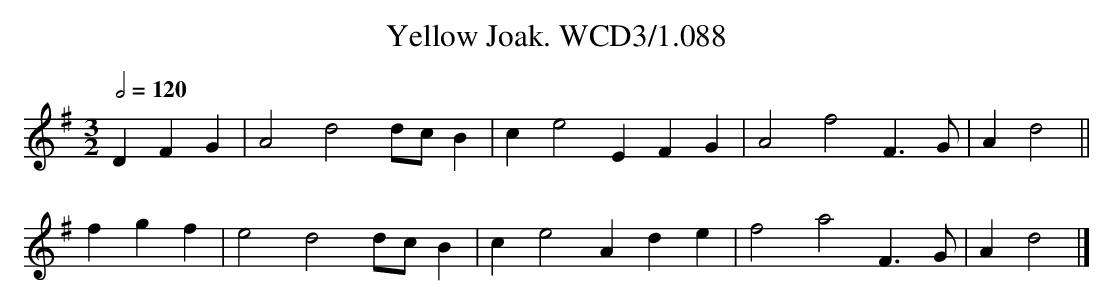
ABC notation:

X:1
T:Yellow Joak. WCD3/1.088
M:3/2
L:1/4
Q:1/2=120
K:Dmix
DFG|A2 d2 d/c/B|c e2 EFG|A2 f2 F3/G/|A d2||
fgf|e2 d2 d/c/B|c e2 Ade|f2 a2 F3/G/|A d2|]
